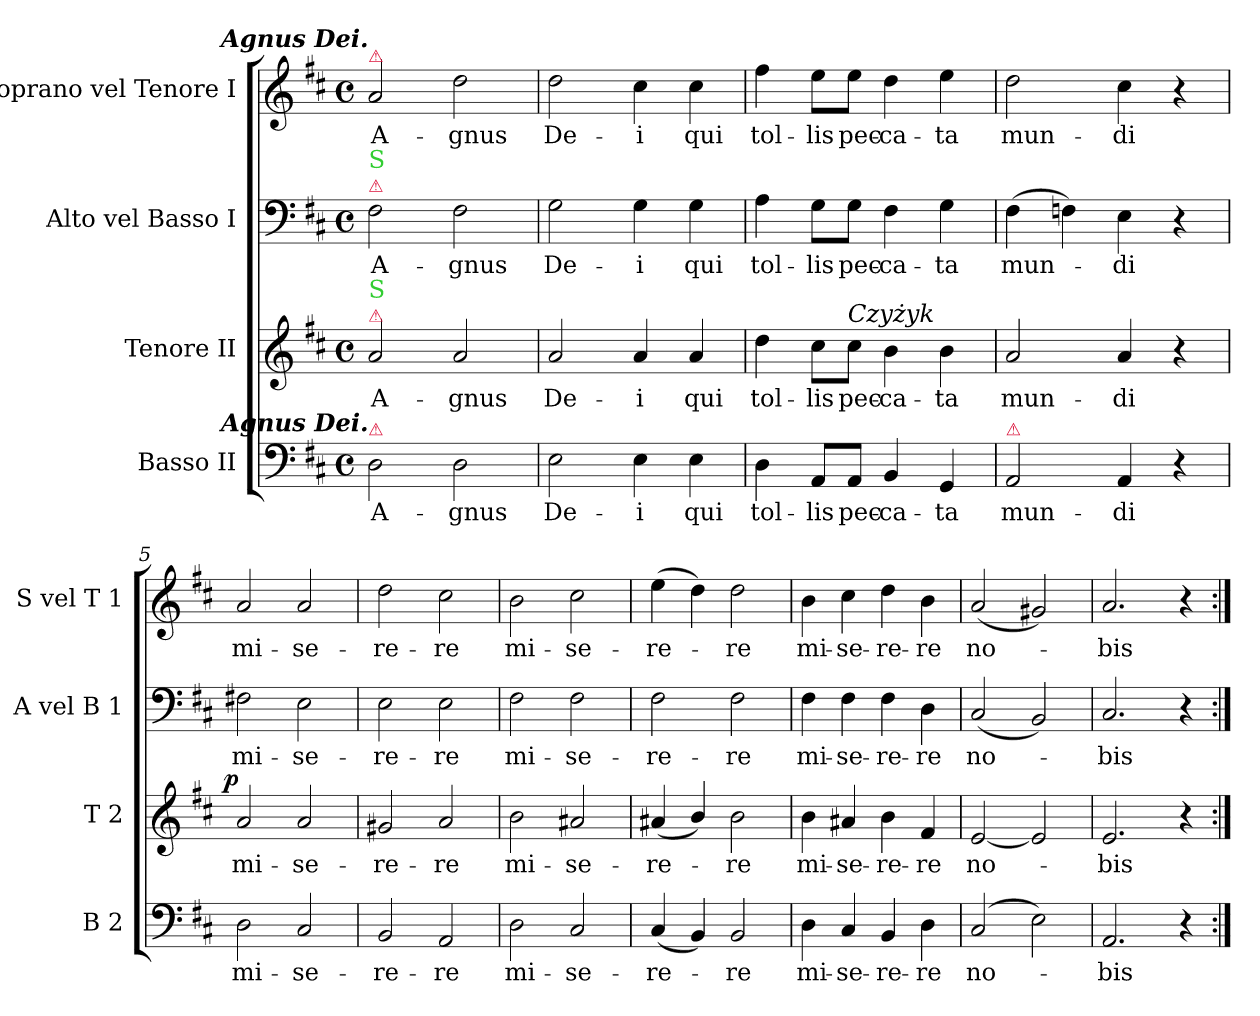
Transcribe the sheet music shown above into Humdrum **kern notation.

**kern	**text	**kern	**text	**dynam	**kern	**text	**kern	**text
*part4	*part4	*part3	*part3	*part3	*part2	*part2	*part1	*part1
*staff4	*staff4	*staff3	*staff3	*staff3	*staff2	*staff2	*staff1	*staff1
*I"Basso II	*	*I"Tenore II	*	*	*I"Alto vel Basso I	*	*I"Soprano vel Tenore I	*
*I'B 2	*	*I'T 2	*	*	*I'A vel B 1	*	*I'S vel T 1	*
*clefF4	*	*clefG2	*	*	*clefF4	*	*clefG2	*
*k[f#c#]	*	*k[f#c#]	*	*	*k[f#c#]	*	*k[f#c#]	*
*M4/4	*	*M4/4	*	*	*M4/4	*	*M4/4	*
*met(c)	*	*met(c)	*	*	*met(c)	*	*met(c)	*
=1	=1	=1	=1	=1	=1	=1	=1	=1
!	!	!	!	!	!	!	!LO:TX:a:color=crimson:t=⚠	!
!	!	!	!	!	!	!	!LO:TX:a:Bi:rj:t=Agnus Dei.	!
!	!	!	!	!	!LO:TX:a:color=crimson:t=⚠	!	!	!
!	!	!	!	!	!LO:TX:a:color=limegreen:t=S	!	!	!
!	!	!LO:TX:a:color=crimson:t=⚠	!	!	!	!	!	!
!	!	!LO:TX:a:color=limegreen:t=S	!	!	!	!	!	!
!LO:TX:a:color=crimson:t=⚠	!	!	!	!	!	!	!	!
!LO:TX:a:Bi:rj:t=Agnus Dei.	!	!	!	!	!	!	!	!
2D\	A-	2a/	A-	.	2F#\	A-	2a/	A-
2D\	-gnus	2a/	-gnus	.	2F#\	-gnus	2dd\	-gnus
=2	=2	=2	=2	=2	=2	=2	=2	=2
2E\	De-	2a/	De-	.	2G\	De-	2dd\	De-
4E\	-i	4a/	-i	.	4G\	-i	4cc#\	-i
4E\	qui	4a/	qui	.	4G\	qui	4cc#\	qui
=3	=3	=3	=3	=3	=3	=3	=3	=3
4D\	tol-	4dd\	tol-	.	4A\	tol-	4ff#\	tol-
8AA/L	-lis	8cc#\L	-lis	.	8G\L	-lis	8ee\L	-lis
!	!	!LO:TX:a:i:t=Czyżyk	!	!	!	!	!	!
8AA/J	pec-	8cc#\J	pec-	.	8G\J	pec-	8ee\J	pec-
4BB/	-ca-	4b\	-ca-	.	4F#\	-ca-	4dd\	-ca-
4GG/	-ta	4b\	-ta	.	4G\	-ta	4ee\	-ta
=4	=4	=4	=4	=4	=4	=4	=4	=4
!LO:TX:a:color=crimson:t=⚠	!	!	!	!	!	!	!	!
2AA/	mun-	2a/	mun-	.	(<4F#\	mun-	2dd\	mun-
.	.	.	.	.	4Fn\)	.	.	.
4AA/	-di	4a/	-di	.	4E\	-di	4cc#\	-di
4r	.	4r	.	.	4r	.	4r	.
=5	=5	=5	=5	=5	=5	=5	=5	=5
!	!	!	!	!LO:DY:a:rj	!	!	!	!
2D\	mi-	2a/	mi-	p	2F#X\	mi-	2a/	mi-
2C#/	-se-	2a/	-se-	.	2E\	-se-	2a/	-se-
=6	=6	=6	=6	=6	=6	=6	=6	=6
2BB/	-re-	2g#X/	-re-	.	2E\	-re-	2dd\	-re-
2AA/	-re	2a/	-re	.	2E\	-re	2cc#\	-re
=7	=7	=7	=7	=7	=7	=7	=7	=7
2D\	mi-	2b\	mi-	.	2F#\	mi-	2b\	mi-
2C#/	-se-	2a#X/	-se-	.	2F#\	-se-	2cc#\	-se-
=8	=8	=8	=8	=8	=8	=8	=8	=8
(>4C#/	-re-	(<4a#X/	-re-	.	2F#\	-re-	(<4ee\	-re-
4BB/)	.	4b/)	.	.	.	.	4dd\)	.
2BB/	-re	2b\	-re	.	2F#\	-re	2dd\	-re
=9	=9	=9	=9	=9	=9	=9	=9	=9
4D\	mi-	4b\	mi-	.	4F#\	mi-	4b\	mi-
4C#/	-se-	4a#X/	-se-	.	4F#\	-se-	4cc#\	-se-
4BB/	-re-	4b\	-re-	.	4F#\	-re-	4dd\	-re-
4D\	-re	4f#/	-re	.	4D\	-re	4b\	-re
=10	=10	=10	=10	=10	=10	=10	=10	=10
(<2C#/	no-	[2e/	no-	.	(<2C#/	no-	(<2a/	no-
2E\)	.	2e/]	.	.	2BB/)	.	2g#X/)	.
=11	=11	=11	=11	=11	=11	=11	=11	=11
2.AA/	-bis	2.e/	-bis	.	2.C#/	-bis	2.a/	-bis
4r	.	4r	.	.	4r	.	4r	.
=:|!	=:|!	=:|!	=:|!	=:|!	=:|!	=:|!	=:|!	=:|!
*-	*-	*-	*-	*-	*-	*-	*-	*-
